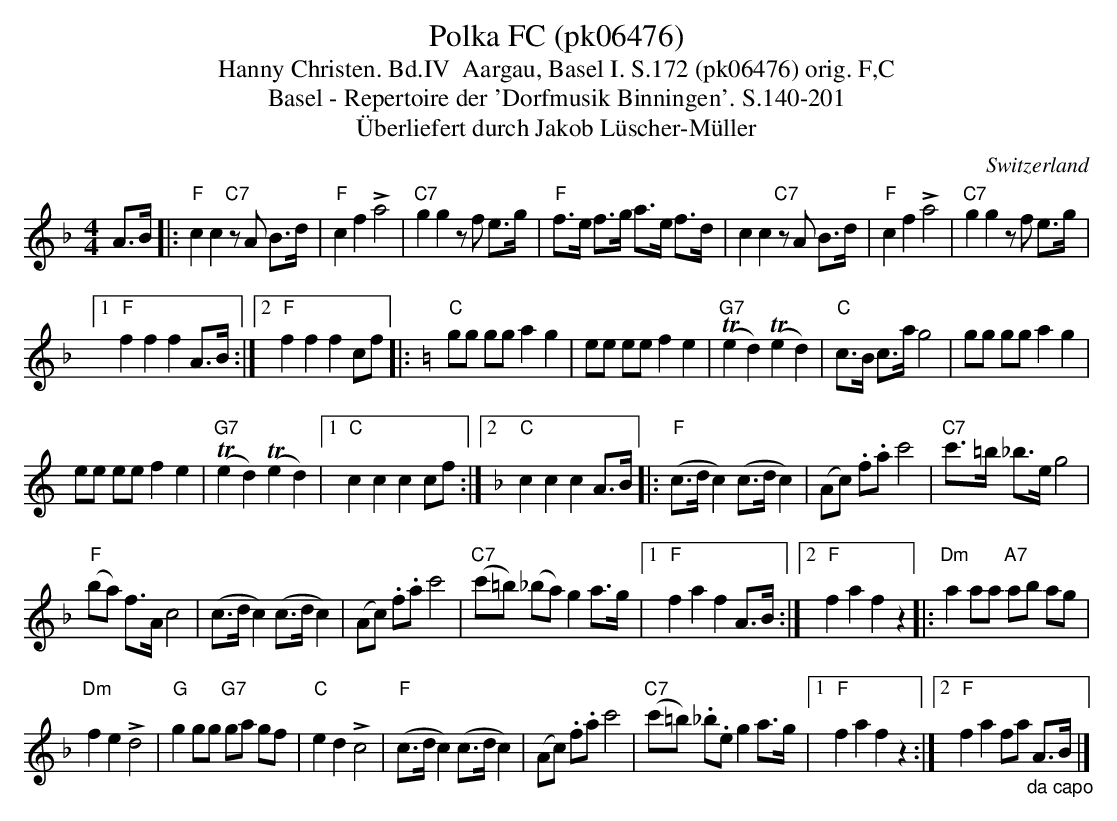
X:1
T:Polka FC (pk06476)
T:Hanny Christen. Bd.IV  Aargau, Basel I. S.172 (pk06476) orig. F,C
T: Basel - Repertoire der 'Dorfmusik Binningen'. S.140-201
T:Überliefert durch Jakob Lüscher-Müller
M:4/4
L:1/8
O:Switzerland
K:F major
A>B |: "F"c2c2"C7"zA B>d | "F"c2f2!>!a4 | "C7"g2g2zf e>g | "F"f>e f>g a>e f>d | c2c2"C7"zA B>d | "F"c2f2!>!a4 | "C7"g2g2zf e>g |1
"F"f2f2f2A>B :|2 "F"f2f2f2cf |: [K:C] "C"gg gg a2g2 | ee ee f2e2 | (T"G7"e2d2) (Te2d2) | "C"c>B c>a g4 | gg gg a2g2 |
ee ee f2e2 | (T"G7"e2d2) (Te2d2)  |1 "C"c2c2c2 cf :|2 [K:F] "C"c2c2c2 A>B |:  ("F"c>dc2) (c>dc2) | (Ac) .f.ac'4 | "C7"c'>=b _b>eg4 |
("F"ba) f>Ac4 | (c>dc2) (c>dc2) | (Ac) .f.ac'4 | ("C7"c'=b) (_ba) g2 a>g |1 "F"f2a2f2A>B :|2 "F"f2a2f2 z2 |: "Dm"a2aa "A7"ab ag |
"Dm"f2e2!>!d4 | "G"g2 gg "G7"ga gf | "C"e2d2!>!c4 | ("F"c>dc2) (c>dc2) | (Ac) .f.ac'4 | ("C7"c'=b) ._b.eg2 a>g |1 "F"f2a2f2z2 :|2 "F"f2a2fa "_da capo"A>B |]
